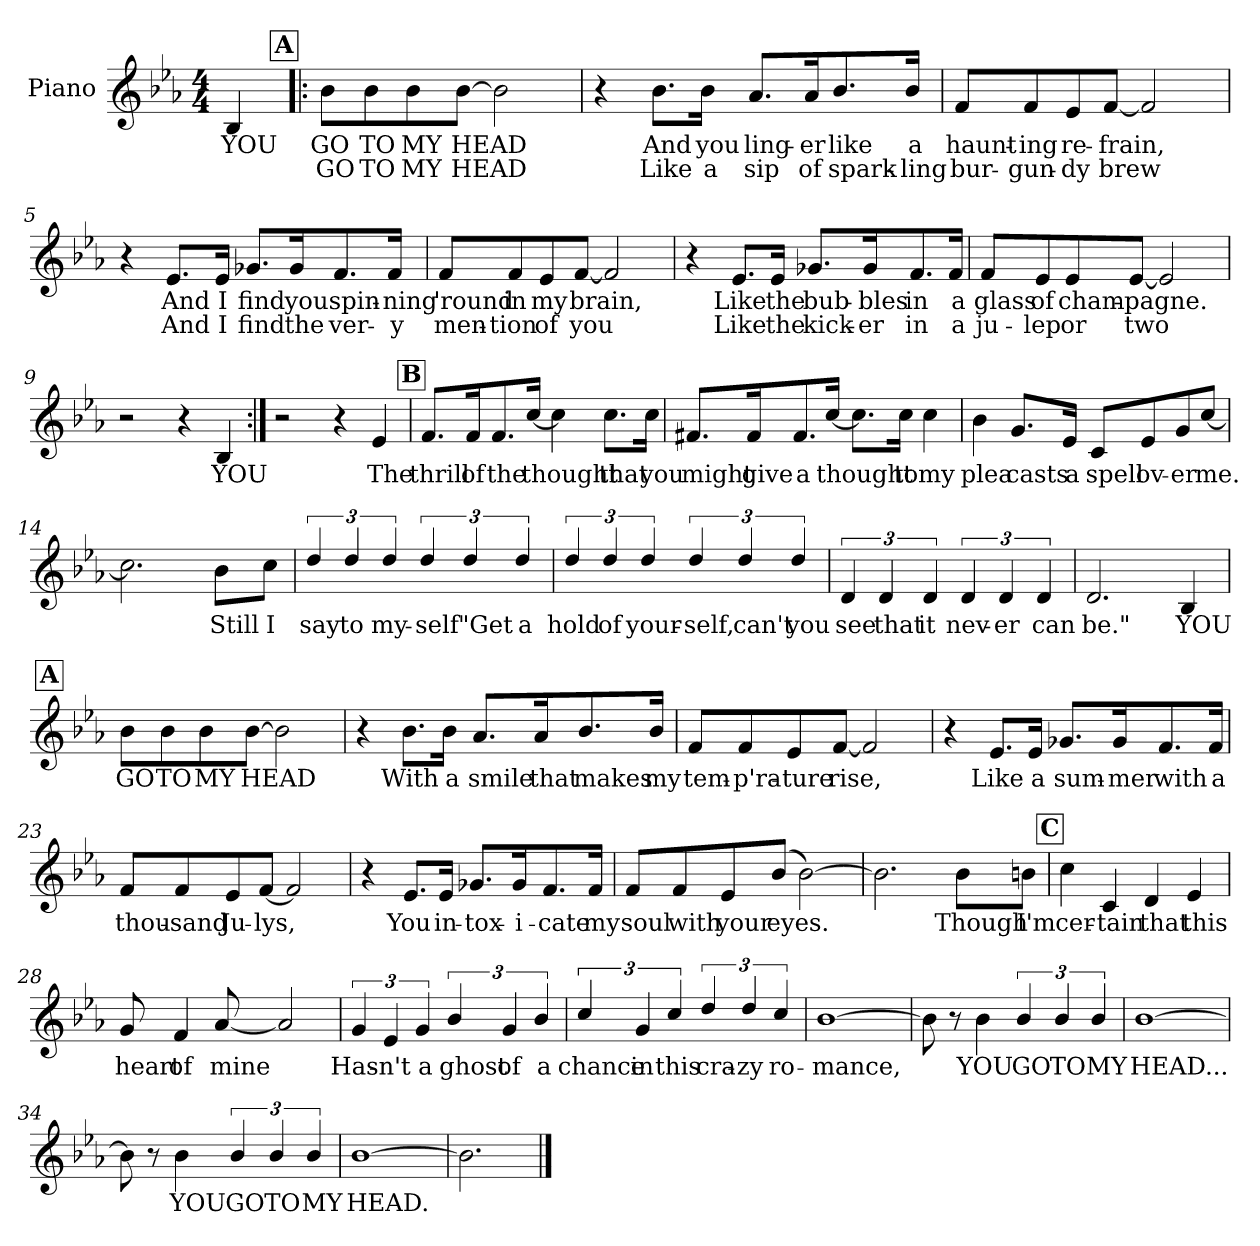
**kern	**text	**text
*part1	*part1	*part1
*staff1	*staff1	*staff1
*I"Piano	*	*
*I'Pno	*	*
*clefG2	*	*
*k[b-e-a-]	*	*
*M4/4	*	*
=1	=1	=1
!	!LO:LY:b	!
4B-/	YOU	.
!!LO:REH:place=s1:a:fs=12:t=A
=2!|:	=2!|:	=2!|:
!	!LO:LY:b	!LO:LY:b
8b-\L	GO	GO
!	!LO:LY:b	!LO:LY:b
8b-\	TO	TO
!	!LO:LY:b	!LO:LY:b
8b-\	MY	MY
!	!LO:LY:b	!LO:LY:b
[8b-\J	HEAD	HEAD
2b-\]	.	.
=3	=3	=3
4r	.	.
!	!LO:LY:b	!LO:LY:b
8.b-\L	And	Like
!	!LO:LY:b	!LO:LY:b
16b-\Jk	you	a
!	!LO:LY:b	!LO:LY:b
8.a-/L	ling-	sip
!	!LO:LY:b	!LO:LY:b
16a-/K	er	of
!	!LO:LY:b	!LO:LY:b
8.b-/	like	spark-
!	!LO:LY:b	!LO:LY:b
16b-/Jk	a	-ling
=4	=4	=4
!	!LO:LY:b	!LO:LY:b
8f/L	haunt-	bur-
!	!LO:LY:b	!LO:LY:b
8f/	-ing	-gun-
!	!LO:LY:b	!LO:LY:b
8e-/	re-	-dy
!	!LO:LY:b	!LO:LY:b
[8f/J	-frain,	brew
2f/]	.	.
=5	=5	=5
4r	.	.
!	!LO:LY:b	!LO:LY:b
8.e-/L	And	And
!	!LO:LY:b	!LO:LY:b
16e-/Jk	I	I
!	!LO:LY:b	!LO:LY:b
8.g-X/L	find	find
!	!LO:LY:b	!LO:LY:b
16g-/K	you	the
!	!LO:LY:b	!LO:LY:b
8.f/	spin-	ver-
!	!LO:LY:b	!LO:LY:b
16f/Jk	-ning	-y
!!LO:LB:g=z
=6	=6	=6
!	!LO:LY:b	!LO:LY:b
8f/L	'round	men-
!	!LO:LY:b	!LO:LY:b
8f/	in	-tion
!	!LO:LY:b	!LO:LY:b
8e-/	my	of
!	!LO:LY:b	!LO:LY:b
[8f/J	brain,	you
2f/]	.	.
=7	=7	=7
4r	.	.
!	!LO:LY:b	!LO:LY:b
8.e-/L	Like	Like
!	!LO:LY:b	!LO:LY:b
16e-/Jk	the	the
!	!LO:LY:b	!LO:LY:b
8.g-X/L	bub-	kick-
!	!LO:LY:b	!LO:LY:b
16g-/K	-bles	-er
!	!LO:LY:b	!LO:LY:b
8.f/	in	in
!	!LO:LY:b	!LO:LY:b
16f/Jk	a	a
=8	=8	=8
!	!LO:LY:b	!LO:LY:b
8f/L	glass	ju-
!	!LO:LY:b	!LO:LY:b
8e-/	of	-lep
!	!LO:LY:b	!LO:LY:b
8e-/	cham-	or
!	!LO:LY:b	!LO:LY:b
[8e-/J	-pagne.	two
2e-/]	.	.
=9	=9	=9
2r	.	.
4r	.	.
!	!LO:LY:b	!
4B-/	YOU	.
=10:|!	=10:|!	=10:|!
2r	.	.
4r	.	.
!	!LO:LY:b	!
4e-/	The	.
!!LO:LB:g=z
!!LO:REH:place=s1:a:fs=12:t=B
=11	=11	=11
!	!LO:LY:b	!
8.f/L	thrill	.
!	!LO:LY:b	!
16f/K	of	.
!	!LO:LY:b	!
8.f/	the	.
!	!LO:LY:b	!
[16cc/Jk	thought	.
4cc\]	.	.
!	!LO:LY:b	!
8.cc\L	that	.
!	!LO:LY:b	!
16cc\Jk	you	.
=12	=12	=12
!	!LO:LY:b	!
8.f#X/L	might	.
!	!LO:LY:b	!
16f#/K	give	.
!	!LO:LY:b	!
8.f#/	a	.
!	!LO:LY:b	!
[16cc/Jk	thought	.
8.cc\L]	.	.
!	!LO:LY:b	!
16cc\Jk	to	.
!	!LO:LY:b	!
4cc\	my	.
=13	=13	=13
!	!LO:LY:b	!
4b-\	plea	.
!	!LO:LY:b	!
8.g/L	casts	.
!	!LO:LY:b	!
16e-/Jk	a	.
!	!LO:LY:b	!
8c/L	spell	.
!	!LO:LY:b	!
8e-/	ov-	.
!	!LO:LY:b	!
8g/	-er	.
!	!LO:LY:b	!
[8cc/J	me.	.
=14	=14	=14
2.cc\]	.	.
!	!LO:LY:b	!
8b-\L	Still	.
!	!LO:LY:b	!
8cc\J	I	.
!!LO:LB:g=z
=15	=15	=15
!	!LO:LY:b	!
6dd/	say	.
!	!LO:LY:b	!
6dd/	to	.
!	!LO:LY:b	!
6dd/	my-	.
!	!LO:LY:b	!
6dd/	-self	.
!	!LO:LY:b	!
6dd/	"Get	.
!	!LO:LY:b	!
6dd/	a	.
=16	=16	=16
!	!LO:LY:b	!
6dd/	hold	.
!	!LO:LY:b	!
6dd/	of	.
!	!LO:LY:b	!
6dd/	your-	.
!	!LO:LY:b	!
6dd/	-self,	.
!	!LO:LY:b	!
6dd/	can't	.
!	!LO:LY:b	!
6dd/	you	.
=17	=17	=17
!	!LO:LY:b	!
6d/	see	.
!	!LO:LY:b	!
6d/	that	.
!	!LO:LY:b	!
6d/	it	.
!	!LO:LY:b	!
6d/	nev-	.
!	!LO:LY:b	!
6d/	-er	.
!	!LO:LY:b	!
6d/	can	.
=18	=18	=18
!	!LO:LY:b	!
2.d/	be."	.
!	!LO:LY:b	!
4B-/	YOU	.
!!LO:REH:place=s1:a:fs=12:t=A
=19	=19	=19
!	!LO:LY:b	!
8b-\L	GO	.
!	!LO:LY:b	!
8b-\	TO	.
!	!LO:LY:b	!
8b-\	MY	.
!	!LO:LY:b	!
[8b-\J	HEAD	.
2b-\]	.	.
!!LO:LB:g=z
=20	=20	=20
4r	.	.
!	!LO:LY:b	!
8.b-\L	With	.
!	!LO:LY:b	!
16b-\Jk	a	.
!	!LO:LY:b	!
8.a-/L	smile	.
!	!LO:LY:b	!
16a-/K	that	.
!	!LO:LY:b	!
8.b-/	makes	.
!	!LO:LY:b	!
16b-/Jk	my	.
=21	=21	=21
!	!LO:LY:b	!
8f/L	tem-	.
!	!LO:LY:b	!
8f/	-p'ra-	.
!	!LO:LY:b	!
8e-/	-ture	.
!	!LO:LY:b	!
[8f/J	rise,	.
2f/]	.	.
=22	=22	=22
4r	.	.
!	!LO:LY:b	!
8.e-/L	Like	.
!	!LO:LY:b	!
16e-/Jk	a	.
!	!LO:LY:b	!
8.g-X/L	sum-	.
!	!LO:LY:b	!
16g-/K	-mer	.
!	!LO:LY:b	!
8.f/	with	.
!	!LO:LY:b	!
16f/Jk	a	.
=23	=23	=23
!	!LO:LY:b	!
8f/L	thou-	.
!	!LO:LY:b	!
8f/	-sand	.
!	!LO:LY:b	!
8e-/	Ju-	.
!	!LO:LY:b	!
[8f/J	lys,	.
2f/]	.	.
!!LO:LB:g=z
=24	=24	=24
4r	.	.
!	!LO:LY:b	!
8.e-/L	You	.
!	!LO:LY:b	!
16e-/Jk	in-	.
!	!LO:LY:b	!
8.g-X/L	-tox-	.
!	!LO:LY:b	!
16g-/K	-i-	.
!	!LO:LY:b	!
8.f/	-cate	.
!	!LO:LY:b	!
16f/Jk	my	.
=25	=25	=25
!	!LO:LY:b	!
8f/L	soul	.
!	!LO:LY:b	!
8f/	with	.
!	!LO:LY:b	!
8e-/	your	.
!	!LO:LY:b	!
(8b-/J	eyes.	.
[2b-\)	.	.
=26	=26	=26
2.b-\]	.	.
!	!LO:LY:b	!
8b-\L	Though	.
!	!LO:LY:b	!
8bn\J	I'm	.
!!LO:REH:place=s1:a:fs=12:t=C
=27	=27	=27
!	!LO:LY:b	!
4cc\	cer-	.
!	!LO:LY:b	!
4c/	tain	.
!	!LO:LY:b	!
4d/	that	.
!	!LO:LY:b	!
4e-/	this	.
=28	=28	=28
!	!LO:LY:b	!
8g/	heart	.
!	!LO:LY:b	!
4f/	of	.
!	!LO:LY:b	!
[8a-/	mine	.
2a-/]	.	.
!!LO:LB:g=z
=29	=29	=29
!	!LO:LY:b	!
6g/	Has-	.
!	!LO:LY:b	!
6e-/	-n't	.
!	!LO:LY:b	!
6g/	a	.
!	!LO:LY:b	!
6b-/	ghost	.
!	!LO:LY:b	!
6g/	of	.
!	!LO:LY:b	!
6b-/	a	.
=30	=30	=30
!	!LO:LY:b	!
6cc/	chance	.
!	!LO:LY:b	!
6g/	in	.
!	!LO:LY:b	!
6cc/	this	.
!	!LO:LY:b	!
6dd/	cra-	.
!	!LO:LY:b	!
6dd/	-zy	.
!	!LO:LY:b	!
6cc/	ro-	.
=31	=31	=31
!	!LO:LY:b	!
[1b-	-mance,	.
=32	=32	=32
8b-\]	.	.
8r	.	.
!	!LO:LY:b	!
4b-\	YOU	.
!	!LO:LY:b	!
6b-/	GO	.
!	!LO:LY:b	!
6b-/	TO	.
!	!LO:LY:b	!
6b-/	MY	.
=33	=33	=33
!	!LO:LY:b	!
[1b-	HEAD...	.
!!LO:LB:g=z
=34	=34	=34
8b-\]	.	.
8r	.	.
!	!LO:LY:b	!
4b-\	YOU	.
!	!LO:LY:b	!
6b-/	GO	.
!	!LO:LY:b	!
6b-/	TO	.
!	!LO:LY:b	!
6b-/	MY	.
=35	=35	=35
!	!LO:LY:b	!
[1b-	HEAD.	.
=36	=36	=36
2.b-\]	.	.
==	==	==
*-	*-	*-
